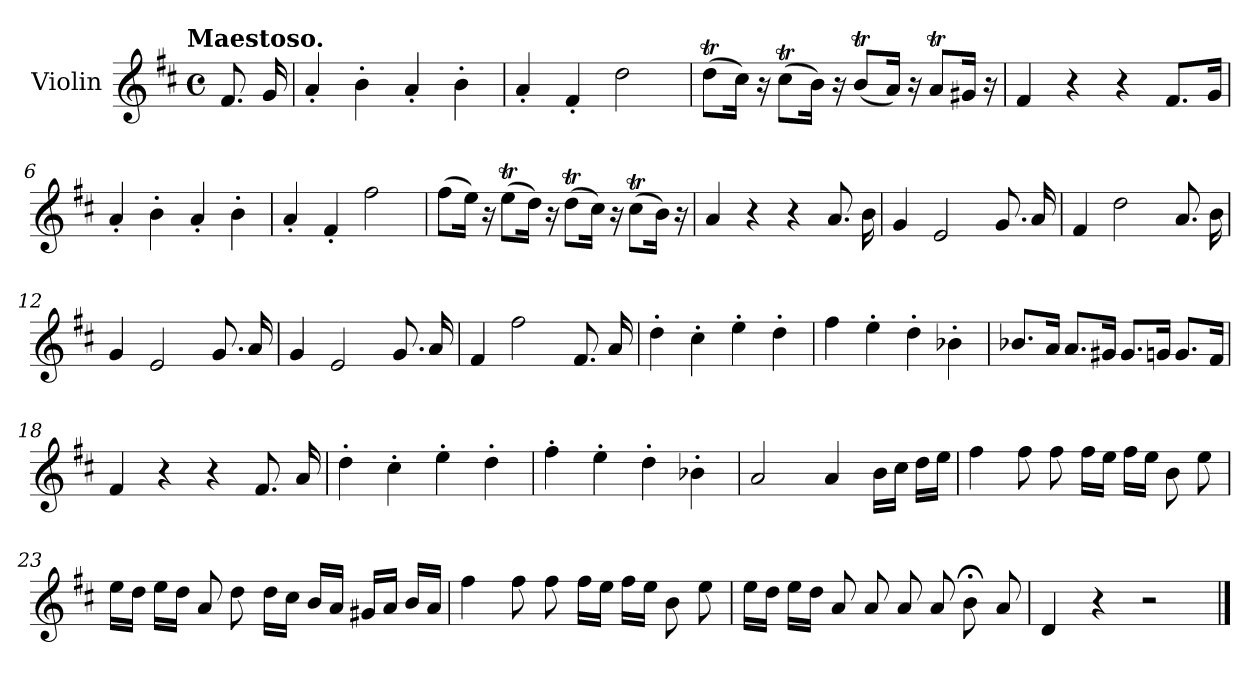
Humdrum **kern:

**kern
*part1
*staff1
*I"Violin
*I'Vln.
*clefG2
*k[f#c#]
!!LO:TX:omd:t=Maestoso.
*M4/4
*met(c)
*MM80
=1
8.f#/
16g/
=2
4a'/
4b'\
4a'/
4b'\
=3
4a'/
4f#'/
2dd\
=4
(>8ddT\L
16cc#\Jk)
16r
(>8cc#t\L
16b\Jk)
16r
(<8bT/L
16a/Jk)
16r
8aT/L
16g#X/Jk
16r
=5
4f#/
4r
4r
8.f#/L
16g/Jk
!!LO:LB:g=z
=6
4a'/
4b'\
4a'/
4b'\
=7
4a'/
4f#'/
2ff#\
=8
(>8ff#\L
16ee\Jk)
16r
(>8eeT\L
16dd\Jk)
16r
(>8ddT\L
16cc#\Jk)
16r
(>8cc#t\L
16b\Jk)
16r
=9
4a/
4r
4r
8.a/
16b\
=10
4g/
2e/
8.g/
16a/
!!LO:LB:g=z
=11
4f#/
2dd\
8.a/
16b\
=12
4g/
2e/
8.g/
16a/
=13
4g/
2e/
8.g/
16a/
=14
4f#/
2ff#\
8.f#/
16a/
=15
4dd'\
4cc#'\
4ee'\
4dd'\
!!LO:LB:g=z
=16
4ff#\
4ee'\
4dd'\
4b-X'\
=17
8.b-X/L
16a/Jk
8.a/L
16g#X/Jk
8.g#/L
16gn/Jk
8.g/L
16f#/Jk
=18
4f#/
4r
4r
8.f#/
16a/
=19
4dd'\
4cc#'\
4ee'\
4dd'\
=20
4ff#'\
4ee'\
4dd'\
4b-X'\
!!LO:LB:g=z
=21
2a/
4a/
16b\LL
16cc#\JJ
16dd\LL
16ee\JJ
=22
4ff#\
8ff#\
8ff#\
16ff#\LL
16ee\JJ
16ff#\LL
16ee\JJ
8b\
8ee\
=23
16ee\LL
16dd\JJ
16ee\LL
16dd\JJ
8a/
8dd\
16dd\LL
16cc#\JJ
16b/LL
16a/JJ
16g#X/LL
16a/JJ
16b/LL
16a/JJ
=24
4ff#\
8ff#\
8ff#\
16ff#\LL
16ee\JJ
16ff#\LL
16ee\JJ
8b\
8ee\
!!LO:LB:g=z
=25
16ee\LL
16dd\JJ
16ee\LL
16dd\JJ
8a/
8a/
8a/
8a/
8b;<\
8a/
=26
4d/
4r
2r
==
*-
